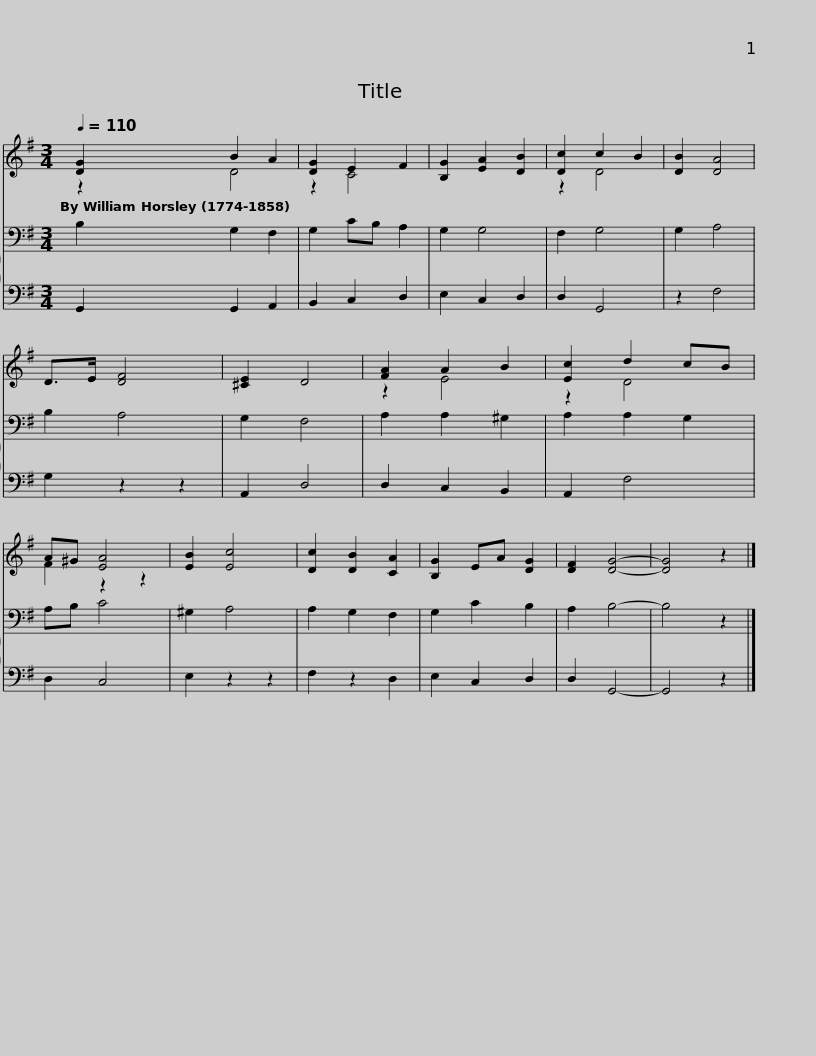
X:1
%%score ( 1 2 ) { 3 | 4 }
L:1/8
Q:1/4=110
M:3/4
I:linebreak $
K:G
V:1 treble
V:2 treble
V:3 bass
V:4 bass
V:1
 [DG]2 B2 A2 | [DG]2 E2 F2 | [B,G]2 [EA]2 [DB]2 | [Dc]2 c2 B2 | [DB]2 [DA]4 | %5
 D>E [DF]4 |$ [^CE]2 D4 | [FA]2 A2 B2 | [Ec]2 d2 cB | A^G [EA]4 | %10
 [EB]2 [Ec]4 | [Dc]2 [DB]2 [CA]2 | [B,G]2 EA [DG]2 | [DF]2 [DG]4- | [DG]4 z2 |] %15
V:2
 z2 D4 | z2 C4 | x6 | z2 D4 | x6 | %5
 x6 |$ x6 | z2 E4 | z2 D4 | F2 z2 z2 | %10
 x6 | x6 | x6 | x6 | x6 |] %15
V:3
 B,2 G,2 F,2 | G,2 CB, A,2 | G,2 G,4 | F,2 G,4 | G,2 A,4 | %5
 B,2 A,4 |$ G,2 F,4 | A,2 A,2 ^G,2 | A,2 A,2 G,2 | A,B, C4 | %10
 ^G,2 A,4 | A,2 G,2 F,2 | G,2 C2 B,2 | A,2 B,4- | B,4 z2 |] %15
V:4
 G,,2 G,,2 A,,2 | B,,2 C,2 D,2 | E,2 C,2 D,2 | D,2 G,,4 | z2 F,4 | %5
 G,2 z2 z2 |$ A,,2 D,4 | D,2 C,2 B,,2 | A,,2 F,4 | D,2 C,4 | %10
 E,2 z2 z2 | F,2 z2 D,2 | E,2 C,2 D,2 | D,2 G,,4- | G,,4 z2 |] %15
